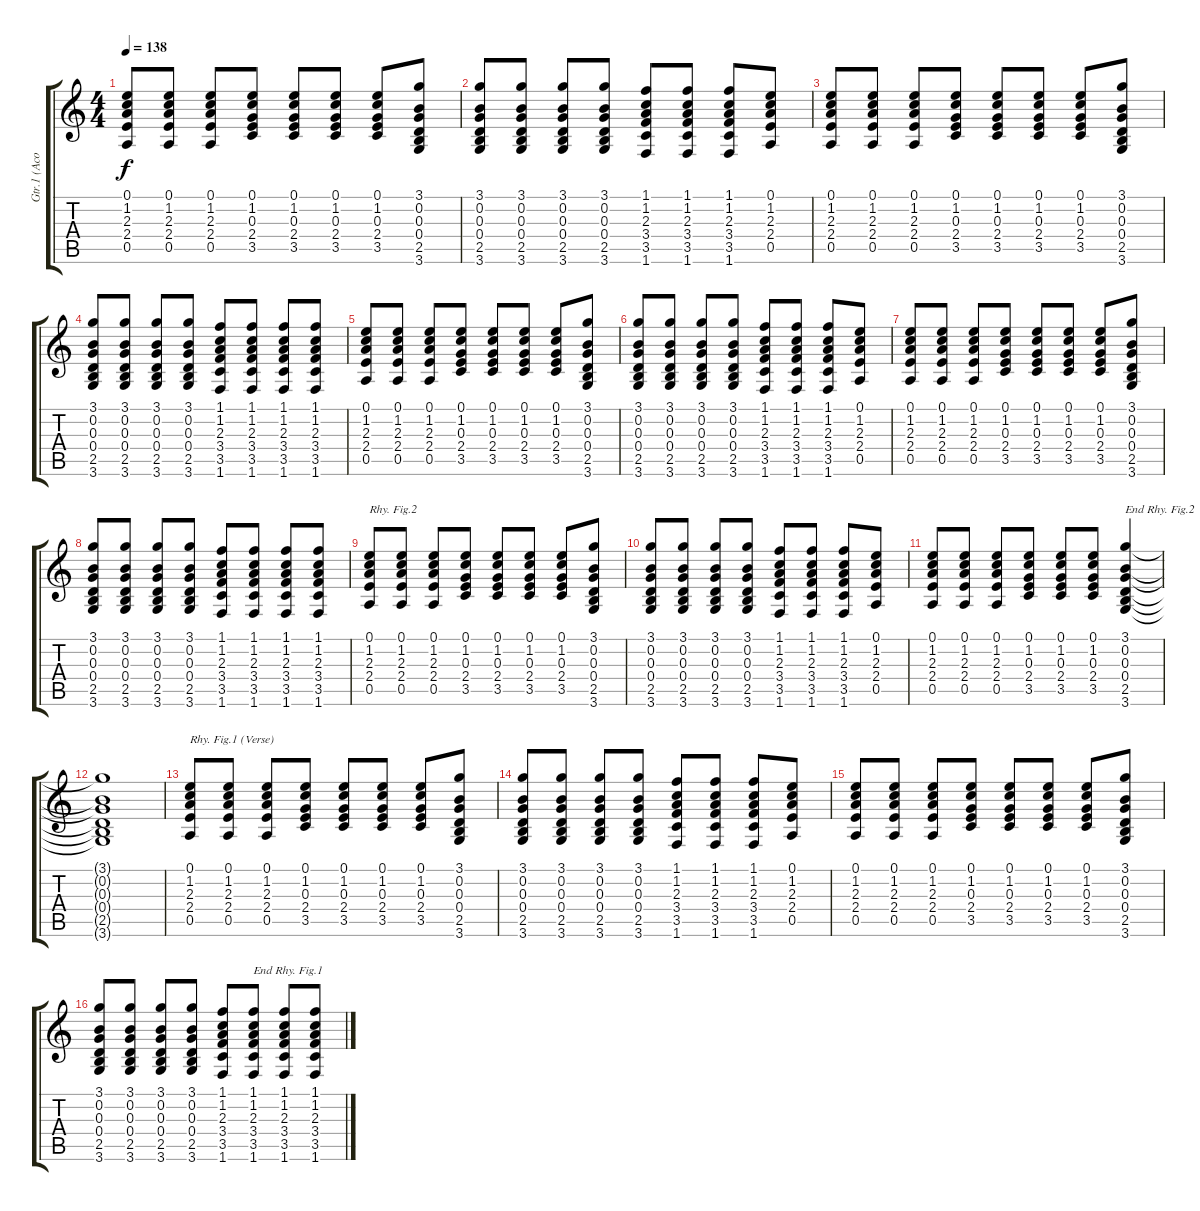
\track ("Gtr.1 (Acoustic) " "Gtr.1 (Aco") {instrument acousticguitarnylon}
\staff {score tabs}
\tuning (E4 B3 G3 D3 A2 E2) {hide}
\ts (4 4)
\tempo 138
\clef g2
\ks aminor
(0.1 1.2 2.3 2.4 0.5).8{dy f} (0.1 1.2 2.3 2.4 0.5).8 (0.1 1.2 2.3 2.4 0.5).8 (0.1 1.2 0.3 2.4 3.5).8 (0.1 1.2 0.3 2.4 3.5).8 (0.1 1.2 0.3 2.4 3.5).8 (0.1 1.2 0.3 2.4 3.5).8 (3.1 0.2 0.3 0.4 2.5 3.6).8 |
(3.1 0.2 0.3 0.4 2.5 3.6).8 (3.1 0.2 0.3 0.4 2.5 3.6).8 (3.1 0.2 0.3 0.4 2.5 3.6).8 (3.1 0.2 0.3 0.4 2.5 3.6).8 (1.1 1.2 2.3 3.4 3.5 1.6).8 (1.1 1.2 2.3 3.4 3.5 1.6).8 (1.1 1.2 2.3 3.4 3.5 1.6).8 (0.1 1.2 2.3 2.4 0.5).8 |
(0.1 1.2 2.3 2.4 0.5).8 (0.1 1.2 2.3 2.4 0.5).8 (0.1 1.2 2.3 2.4 0.5).8 (0.1 1.2 0.3 2.4 3.5).8 (0.1 1.2 0.3 2.4 3.5).8 (0.1 1.2 0.3 2.4 3.5).8 (0.1 1.2 0.3 2.4 3.5).8 (3.1 0.2 0.3 0.4 2.5 3.6).8 |
(3.1 0.2 0.3 0.4 2.5 3.6).8 (3.1 0.2 0.3 0.4 2.5 3.6).8 (3.1 0.2 0.3 0.4 2.5 3.6).8 (3.1 0.2 0.3 0.4 2.5 3.6).8 (1.1 1.2 2.3 3.4 3.5 1.6).8 (1.1 1.2 2.3 3.4 3.5 1.6).8 (1.1 1.2 2.3 3.4 3.5 1.6).8 (1.1 1.2 2.3 3.4 3.5 1.6).8 |
(0.1 1.2 2.3 2.4 0.5).8 (0.1 1.2 2.3 2.4 0.5).8 (0.1 1.2 2.3 2.4 0.5).8 (0.1 1.2 0.3 2.4 3.5).8 (0.1 1.2 0.3 2.4 3.5).8 (0.1 1.2 0.3 2.4 3.5).8 (0.1 1.2 0.3 2.4 3.5).8 (3.1 0.2 0.3 0.4 2.5 3.6).8 |
(3.1 0.2 0.3 0.4 2.5 3.6).8 (3.1 0.2 0.3 0.4 2.5 3.6).8 (3.1 0.2 0.3 0.4 2.5 3.6).8 (3.1 0.2 0.3 0.4 2.5 3.6).8 (1.1 1.2 2.3 3.4 3.5 1.6).8 (1.1 1.2 2.3 3.4 3.5 1.6).8 (1.1 1.2 2.3 3.4 3.5 1.6).8 (0.1 1.2 2.3 2.4 0.5).8 |
(0.1 1.2 2.3 2.4 0.5).8 (0.1 1.2 2.3 2.4 0.5).8 (0.1 1.2 2.3 2.4 0.5).8 (0.1 1.2 0.3 2.4 3.5).8 (0.1 1.2 0.3 2.4 3.5).8 (0.1 1.2 0.3 2.4 3.5).8 (0.1 1.2 0.3 2.4 3.5).8 (3.1 0.2 0.3 0.4 2.5 3.6).8 |
(3.1 0.2 0.3 0.4 2.5 3.6).8 (3.1 0.2 0.3 0.4 2.5 3.6).8 (3.1 0.2 0.3 0.4 2.5 3.6).8 (3.1 0.2 0.3 0.4 2.5 3.6).8 (1.1 1.2 2.3 3.4 3.5 1.6).8 (1.1 1.2 2.3 3.4 3.5 1.6).8 (1.1 1.2 2.3 3.4 3.5 1.6).8 (1.1 1.2 2.3 3.4 3.5 1.6).8 |
(0.1 1.2 2.3 2.4 0.5).8{txt "Rhy. Fig.2"} (0.1 1.2 2.3 2.4 0.5).8 (0.1 1.2 2.3 2.4 0.5).8 (0.1 1.2 0.3 2.4 3.5).8 (0.1 1.2 0.3 2.4 3.5).8 (0.1 1.2 0.3 2.4 3.5).8 (0.1 1.2 0.3 2.4 3.5).8 (3.1 0.2 0.3 0.4 2.5 3.6).8 |
(3.1 0.2 0.3 0.4 2.5 3.6).8 (3.1 0.2 0.3 0.4 2.5 3.6).8 (3.1 0.2 0.3 0.4 2.5 3.6).8 (3.1 0.2 0.3 0.4 2.5 3.6).8 (1.1 1.2 2.3 3.4 3.5 1.6).8 (1.1 1.2 2.3 3.4 3.5 1.6).8 (1.1 1.2 2.3 3.4 3.5 1.6).8 (0.1 1.2 2.3 2.4 0.5).8 |
(0.1 1.2 2.3 2.4 0.5).8 (0.1 1.2 2.3 2.4 0.5).8 (0.1 1.2 2.3 2.4 0.5).8 (0.1 1.2 0.3 2.4 3.5).8 (0.1 1.2 0.3 2.4 3.5).8 (0.1 1.2 0.3 2.4 3.5).8 (3.1 0.2 0.3 0.4 2.5 3.6).4{txt "End Rhy. Fig.2 "} |
(3.1{t} 0.2{t} 0.3{t} 0.4{t} 2.5{t} 3.6{t}).1 |
(0.1 1.2 2.3 2.4 0.5).8{txt "Rhy. Fig.1 (Verse)"} (0.1 1.2 2.3 2.4 0.5).8 (0.1 1.2 2.3 2.4 0.5).8 (0.1 1.2 0.3 2.4 3.5).8 (0.1 1.2 0.3 2.4 3.5).8 (0.1 1.2 0.3 2.4 3.5).8 (0.1 1.2 0.3 2.4 3.5).8 (3.1 0.2 0.3 0.4 2.5 3.6).8 |
(3.1 0.2 0.3 0.4 2.5 3.6).8 (3.1 0.2 0.3 0.4 2.5 3.6).8 (3.1 0.2 0.3 0.4 2.5 3.6).8 (3.1 0.2 0.3 0.4 2.5 3.6).8 (1.1 1.2 2.3 3.4 3.5 1.6).8 (1.1 1.2 2.3 3.4 3.5 1.6).8 (1.1 1.2 2.3 3.4 3.5 1.6).8 (0.1 1.2 2.3 2.4 0.5).8 |
(0.1 1.2 2.3 2.4 0.5).8 (0.1 1.2 2.3 2.4 0.5).8 (0.1 1.2 2.3 2.4 0.5).8 (0.1 1.2 0.3 2.4 3.5).8 (0.1 1.2 0.3 2.4 3.5).8 (0.1 1.2 0.3 2.4 3.5).8 (0.1 1.2 0.3 2.4 3.5).8 (3.1 0.2 0.3 0.4 2.5 3.6).8 |
(3.1 0.2 0.3 0.4 2.5 3.6).8 (3.1 0.2 0.3 0.4 2.5 3.6).8 (3.1 0.2 0.3 0.4 2.5 3.6).8 (3.1 0.2 0.3 0.4 2.5 3.6).8 (1.1 1.2 2.3 3.4 3.5 1.6).8 (1.1 1.2 2.3 3.4 3.5 1.6).8{txt "End Rhy. Fig.1"} (1.1 1.2 2.3 3.4 3.5 1.6).8 (1.1 1.2 2.3 3.4 3.5 1.6).8
